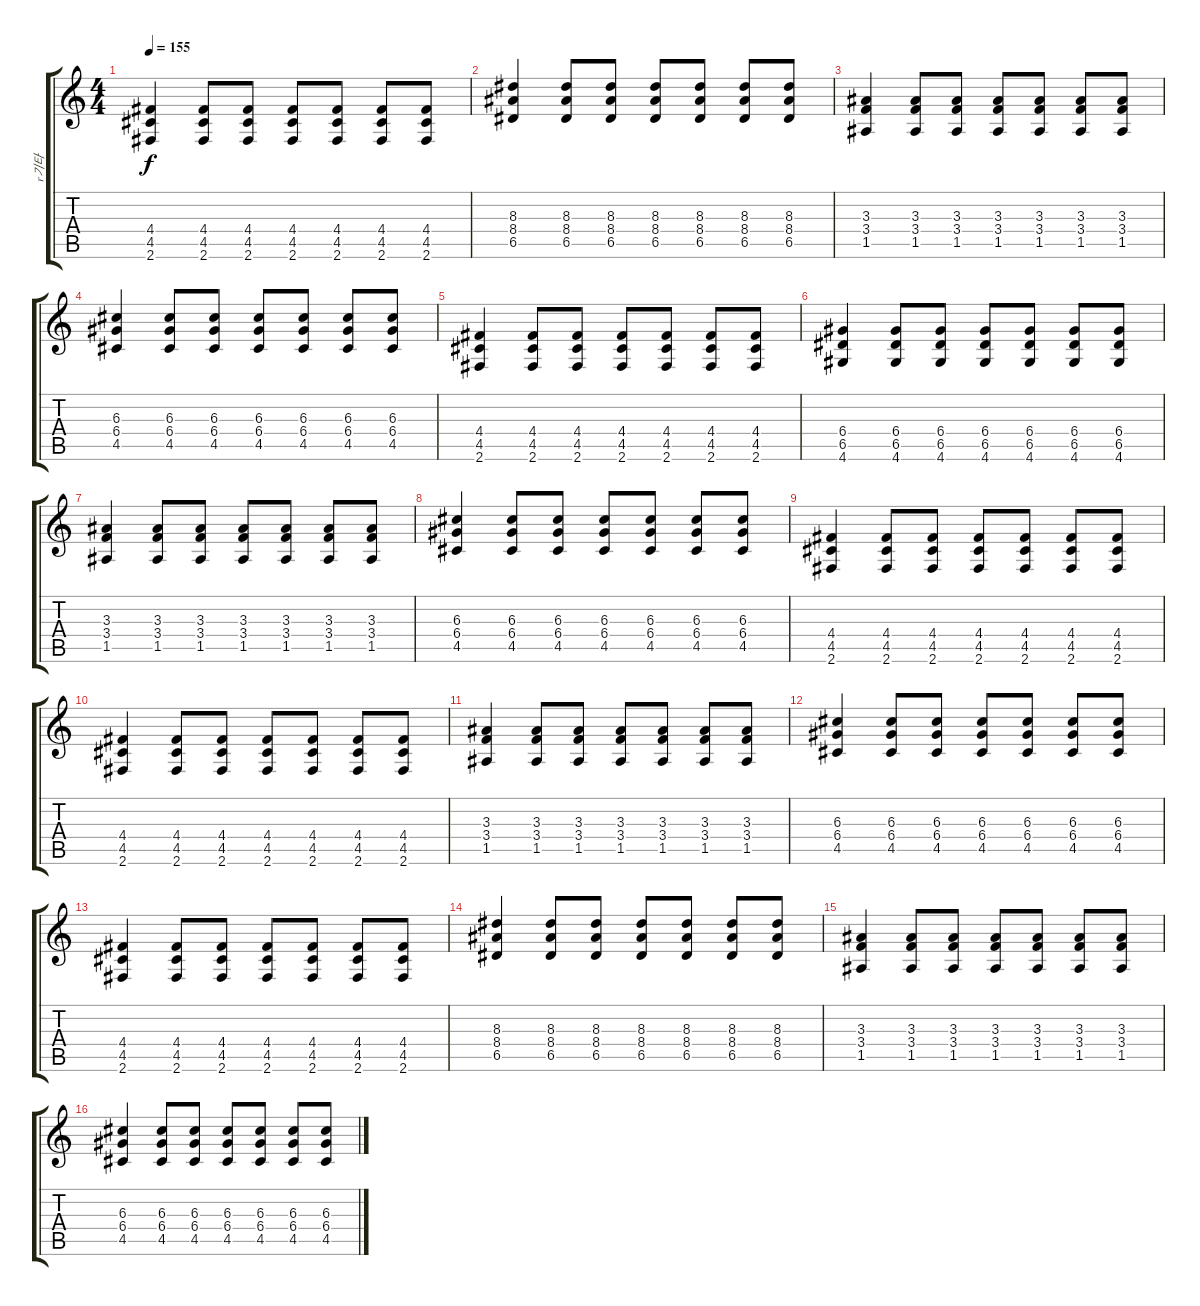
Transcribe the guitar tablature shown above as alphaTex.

\track ("r기타" "r기타") {instrument distortionguitar}
\staff {score tabs}
\tuning (E4 B3 G3 D3 A2 E2) {hide}
\ts (4 4)
\tempo 155
\clef g2
\ks c
(4.4 4.5 2.6).4{dy f} (4.4 4.5 2.6).8 (4.4 4.5 2.6).8 (4.4 4.5 2.6).8 (4.4 4.5 2.6).8 (4.4 4.5 2.6).8 (4.4 4.5 2.6).8 |
(8.3 8.4 6.5).4 (8.3 8.4 6.5).8 (8.3 8.4 6.5).8 (8.3 8.4 6.5).8 (8.3 8.4 6.5).8 (8.3 8.4 6.5).8 (8.3 8.4 6.5).8 |
(3.3 3.4 1.5).4 (3.3 3.4 1.5).8 (3.3 3.4 1.5).8 (3.3 3.4 1.5).8 (3.3 3.4 1.5).8 (3.3 3.4 1.5).8 (3.3 3.4 1.5).8 |
(6.3 6.4 4.5).4 (6.3 6.4 4.5).8 (6.3 6.4 4.5).8 (6.3 6.4 4.5).8 (6.3 6.4 4.5).8 (6.3 6.4 4.5).8 (6.3 6.4 4.5).8 |
(4.4 4.5 2.6).4 (4.4 4.5 2.6).8 (4.4 4.5 2.6).8 (4.4 4.5 2.6).8 (4.4 4.5 2.6).8 (4.4 4.5 2.6).8 (4.4 4.5 2.6).8 |
(6.4 6.5 4.6).4 (6.4 6.5 4.6).8 (6.4 6.5 4.6).8 (6.4 6.5 4.6).8 (6.4 6.5 4.6).8 (6.4 6.5 4.6).8 (6.4 6.5 4.6).8 |
(3.3 3.4 1.5).4 (3.3 3.4 1.5).8 (3.3 3.4 1.5).8 (3.3 3.4 1.5).8 (3.3 3.4 1.5).8 (3.3 3.4 1.5).8 (3.3 3.4 1.5).8 |
(6.3 6.4 4.5).4 (6.3 6.4 4.5).8 (6.3 6.4 4.5).8 (6.3 6.4 4.5).8 (6.3 6.4 4.5).8 (6.3 6.4 4.5).8 (6.3 6.4 4.5).8 |
(4.4 4.5 2.6).4 (4.4 4.5 2.6).8 (4.4 4.5 2.6).8 (4.4 4.5 2.6).8 (4.4 4.5 2.6).8 (4.4 4.5 2.6).8 (4.4 4.5 2.6).8 |
(4.4 4.5 2.6).4 (4.4 4.5 2.6).8 (4.4 4.5 2.6).8 (4.4 4.5 2.6).8 (4.4 4.5 2.6).8 (4.4 4.5 2.6).8 (4.4 4.5 2.6).8 |
(3.3 3.4 1.5).4 (3.3 3.4 1.5).8 (3.3 3.4 1.5).8 (3.3 3.4 1.5).8 (3.3 3.4 1.5).8 (3.3 3.4 1.5).8 (3.3 3.4 1.5).8 |
(6.3 6.4 4.5).4 (6.3 6.4 4.5).8 (6.3 6.4 4.5).8 (6.3 6.4 4.5).8 (6.3 6.4 4.5).8 (6.3 6.4 4.5).8 (6.3 6.4 4.5).8 |
(4.4 4.5 2.6).4 (4.4 4.5 2.6).8 (4.4 4.5 2.6).8 (4.4 4.5 2.6).8 (4.4 4.5 2.6).8 (4.4 4.5 2.6).8 (4.4 4.5 2.6).8 |
(8.3 8.4 6.5).4 (8.3 8.4 6.5).8 (8.3 8.4 6.5).8 (8.3 8.4 6.5).8 (8.3 8.4 6.5).8 (8.3 8.4 6.5).8 (8.3 8.4 6.5).8 |
(3.3 3.4 1.5).4 (3.3 3.4 1.5).8 (3.3 3.4 1.5).8 (3.3 3.4 1.5).8 (3.3 3.4 1.5).8 (3.3 3.4 1.5).8 (3.3 3.4 1.5).8 |
(6.3 6.4 4.5).4 (6.3 6.4 4.5).8 (6.3 6.4 4.5).8 (6.3 6.4 4.5).8 (6.3 6.4 4.5).8 (6.3 6.4 4.5).8 (6.3 6.4 4.5).8
